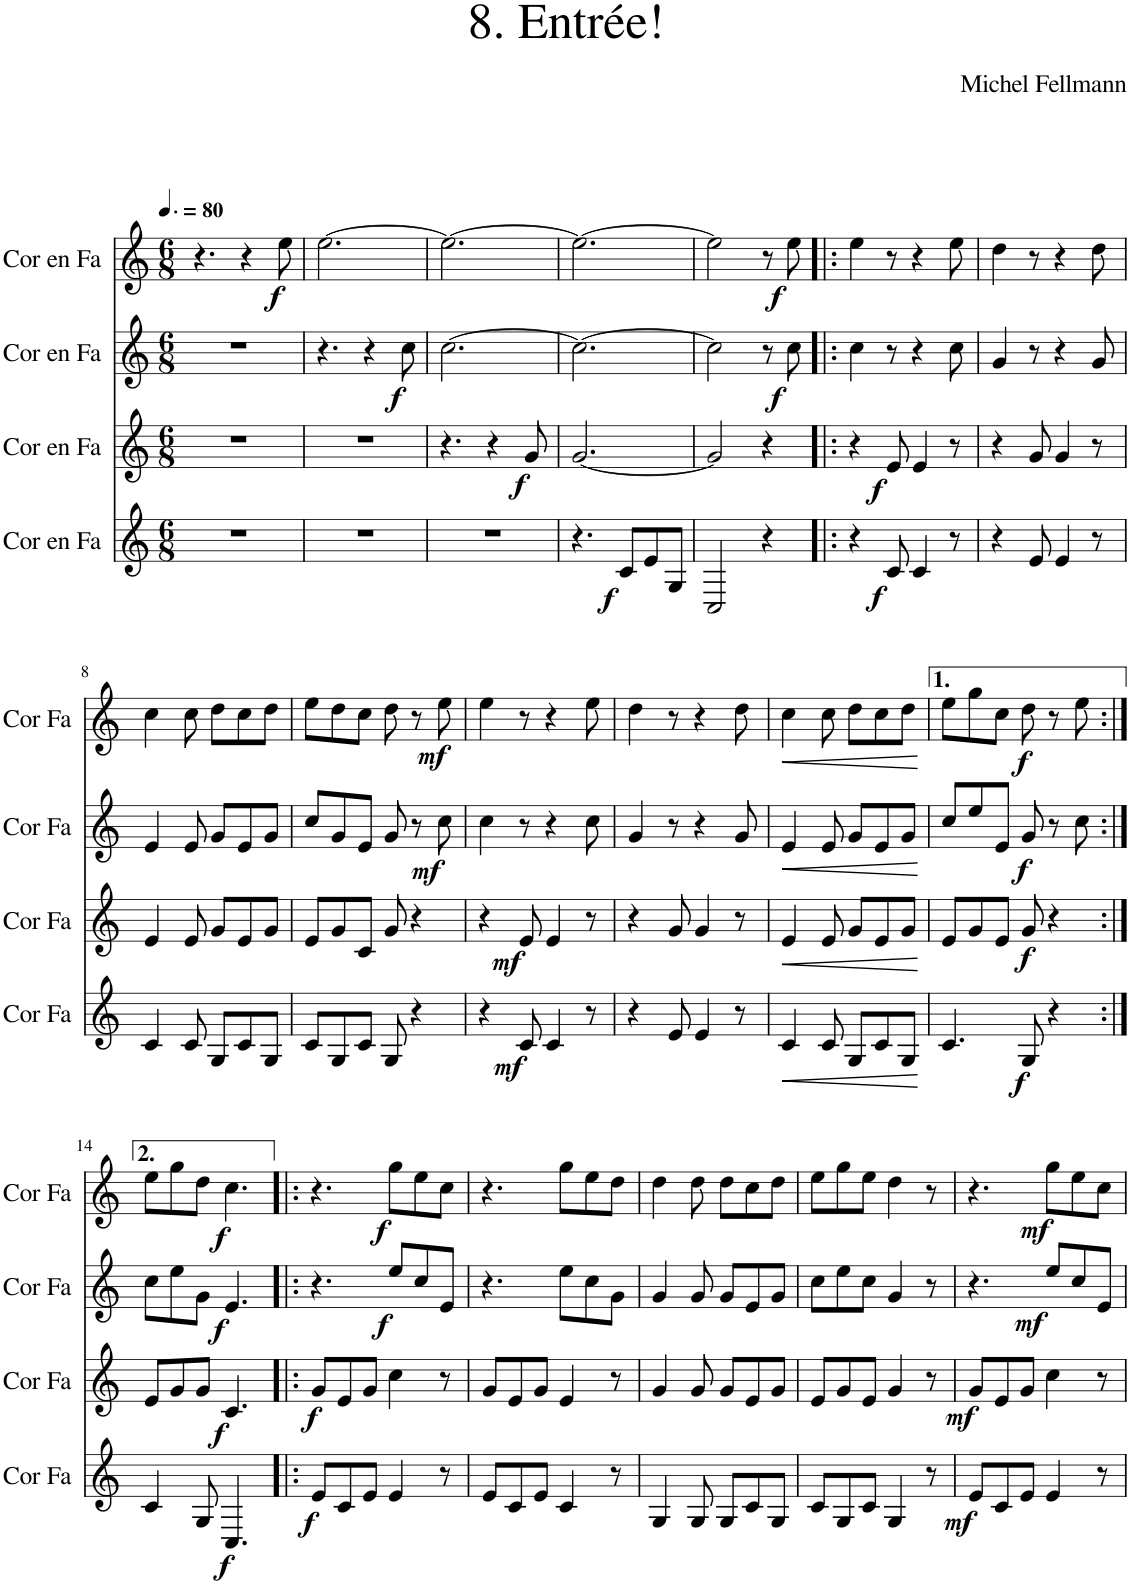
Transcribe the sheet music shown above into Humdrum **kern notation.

**kern	**dynam	**kern	**dynam	**kern	**dynam	**kern	**dynam
*part4	*part4	*part3	*part3	*part2	*part2	*part1	*part1
*staff4	*staff4	*staff3	*staff3	*staff2	*staff2	*staff1	*staff1
*I"Cor en Fa	*	*I"Cor en Fa	*	*I"Cor en Fa	*	*I"Cor en Fa	*
*I'Cor Fa	*	*I'Cor Fa	*	*I'Cor Fa	*	*I'Cor Fa	*
*clefG2	*	*clefG2	*	*clefG2	*	*clefG2	*
*Trd4c7	*	*Trd4c7	*	*Trd4c7	*	*Trd4c7	*
*k[]	*	*k[]	*	*k[]	*	*k[]	*
*M6/8	*	*M6/8	*	*M6/8	*	*M6/8	*
*MM120	*	*MM120	*	*MM120	*	*MM120	*
=1	=1	=1	=1	=1	=1	=1	=1
2.r	.	2.r	.	2.r	.	4.r	.
.	.	.	.	.	.	4r	.
!	!	!	!	!	!	!	!LO:DY:b
.	.	.	.	.	.	8ee\	f
=2	=2	=2	=2	=2	=2	=2	=2
2.r	.	2.r	.	4.r	.	[2.ee\	.
.	.	.	.	4r	.	.	.
!	!	!	!	!	!LO:DY:b	!	!
.	.	.	.	8cc\	f	.	.
=3	=3	=3	=3	=3	=3	=3	=3
2.r	.	4.r	.	[2.cc\	.	2.ee\_	.
.	.	4r	.	.	.	.	.
!	!	!	!LO:DY:b	!	!	!	!
.	.	8g/	f	.	.	.	.
=4	=4	=4	=4	=4	=4	=4	=4
4.r	.	[2.g/	.	2.cc\_	.	2.ee\_	.
!	!LO:DY:b	!	!	!	!	!	!
8c/L	f	.	.	.	.	.	.
8e/	.	.	.	.	.	.	.
8G/J	.	.	.	.	.	.	.
=5	=5	=5	=5	=5	=5	=5	=5
2C/	.	2g/]	.	2cc\]	.	2ee\]	.
!	!	!	!	!	!LO:DY:b	!	!LO:DY:b
4r	.	4r	.	8r	f	8r	f
.	.	.	.	8cc\	.	8ee\	.
=6!|:	=6!|:	=6!|:	=6!|:	=6!|:	=6!|:	=6!|:	=6!|:
!	!LO:DY:b	!	!LO:DY:b	!	!	!	!
4r	f	4r	f	4cc\	.	4ee\	.
8c/	.	8e/	.	8r	.	8r	.
4c/	.	4e/	.	4r	.	4r	.
8r	.	8r	.	8cc\	.	8ee\	.
=7	=7	=7	=7	=7	=7	=7	=7
4r	.	4r	.	4g/	.	4dd\	.
8e/	.	8g/	.	8r	.	8r	.
4e/	.	4g/	.	4r	.	4r	.
8r	.	8r	.	8g/	.	8dd\	.
!!LO:LB:g=z
=8	=8	=8	=8	=8	=8	=8	=8
4c/	.	4e/	.	4e/	.	4cc\	.
8c/	.	8e/	.	8e/	.	8cc\	.
8G/L	.	8g/L	.	8g/L	.	8dd\L	.
8c/	.	8e/	.	8e/	.	8cc\	.
8G/J	.	8g/J	.	8g/J	.	8dd\J	.
=9	=9	=9	=9	=9	=9	=9	=9
8c/L	.	8e/L	.	8cc/L	.	8ee\L	.
8G/	.	8g/	.	8g/	.	8dd\	.
8c/J	.	8c/J	.	8e/J	.	8cc\J	.
8G/	.	8g/	.	8g/	.	8dd\	.
4r	.	4r	.	8r	.	8r	.
!	!	!	!	!	!LO:DY:b	!	!LO:DY:b
.	.	.	.	8cc\	mf	8ee\	mf
=10	=10	=10	=10	=10	=10	=10	=10
4r	.	4r	.	4cc\	.	4ee\	.
!	!LO:DY:b	!	!LO:DY:b	!	!	!	!
8c/	mf	8e/	mf	8r	.	8r	.
4c/	.	4e/	.	4r	.	4r	.
8r	.	8r	.	8cc\	.	8ee\	.
=11	=11	=11	=11	=11	=11	=11	=11
4r	.	4r	.	4g/	.	4dd\	.
8e/	.	8g/	.	8r	.	8r	.
4e/	.	4g/	.	4r	.	4r	.
8r	.	8r	.	8g/	.	8dd\	.
=12	=12	=12	=12	=12	=12	=12	=12
!	!LO:HP:b	!	!LO:HP:b	!	!LO:HP:b	!	!LO:HP:b
4c/	<	4e/	<	4e/	<	4cc\	<
8c/	.	8e/	.	8e/	.	8cc\	.
8G/L	.	8g/L	.	8g/L	.	8dd\L	.
8c/	.	8e/	.	8e/	.	8cc\	.
8G/J	.	8g/J	.	8g/J	.	8dd\J	.
.	[	.	[	.	[	.	[
=13	=13	=13	=13	=13	=13	=13	=13
4.c/	.	8e/L	.	8cc/L	.	8ee\L	.
.	.	8g/	.	8ee/	.	8gg\	.
.	.	8e/J	.	8e/J	.	8cc\J	.
!	!LO:DY:b	!	!LO:DY:b	!	!LO:DY:b	!	!LO:DY:b
8G/	f	8g/	f	8g/	f	8dd\	f
4r	.	4r	.	8r	.	8r	.
.	.	.	.	8cc\	.	8ee\	.
!!LO:LB:g=z
=14:|!	=14:|!	=14:|!	=14:|!	=14:|!	=14:|!	=14:|!	=14:|!
4c/	.	8e/L	.	8cc\L	.	8ee\L	.
.	.	8g/	.	8ee\	.	8gg\	.
8G/	.	8g/J	.	8g\J	.	8dd\J	.
!	!LO:DY:b	!	!LO:DY:b	!	!LO:DY:b	!	!LO:DY:b
4.C/	f	4.c/	f	4.e/	f	4.cc\	f
=15!|:	=15!|:	=15!|:	=15!|:	=15!|:	=15!|:	=15!|:	=15!|:
!	!LO:DY:b	!	!LO:DY:b	!	!	!	!
8e/L	f	8g/L	f	4.r	.	4.r	.
8c/	.	8e/	.	.	.	.	.
8e/J	.	8g/J	.	.	.	.	.
!	!	!	!	!	!LO:DY:b	!	!LO:DY:b
4e/	.	4cc\	.	8ee/L	f	8gg\L	f
.	.	.	.	8cc/	.	8ee\	.
8r	.	8r	.	8e/J	.	8cc\J	.
=16	=16	=16	=16	=16	=16	=16	=16
8e/L	.	8g/L	.	4.r	.	4.r	.
8c/	.	8e/	.	.	.	.	.
8e/J	.	8g/J	.	.	.	.	.
4c/	.	4e/	.	8ee\L	.	8gg\L	.
.	.	.	.	8cc\	.	8ee\	.
8r	.	8r	.	8g\J	.	8dd\J	.
=17	=17	=17	=17	=17	=17	=17	=17
4G/	.	4g/	.	4g/	.	4dd\	.
8G/	.	8g/	.	8g/	.	8dd\	.
8G/L	.	8g/L	.	8g/L	.	8dd\L	.
8c/	.	8e/	.	8e/	.	8cc\	.
8G/J	.	8g/J	.	8g/J	.	8dd\J	.
=18	=18	=18	=18	=18	=18	=18	=18
8c/L	.	8e/L	.	8cc\L	.	8ee\L	.
8G/	.	8g/	.	8ee\	.	8gg\	.
8c/J	.	8e/J	.	8cc\J	.	8ee\J	.
4G/	.	4g/	.	4g/	.	4dd\	.
8r	.	8r	.	8r	.	8r	.
=19	=19	=19	=19	=19	=19	=19	=19
!	!LO:DY:b	!	!LO:DY:b	!	!	!	!
8e/L	mf	8g/L	mf	4.r	.	4.r	.
8c/	.	8e/	.	.	.	.	.
8e/J	.	8g/J	.	.	.	.	.
!	!	!	!	!	!LO:DY:b	!	!LO:DY:b
4e/	.	4cc\	.	8ee/L	mf	8gg\L	mf
.	.	.	.	8cc/	.	8ee\	.
8r	.	8r	.	8e/J	.	8cc\J	.
=	=	=	=	=	=	=	=
*-	*-	*-	*-	*-	*-	*-	*-
